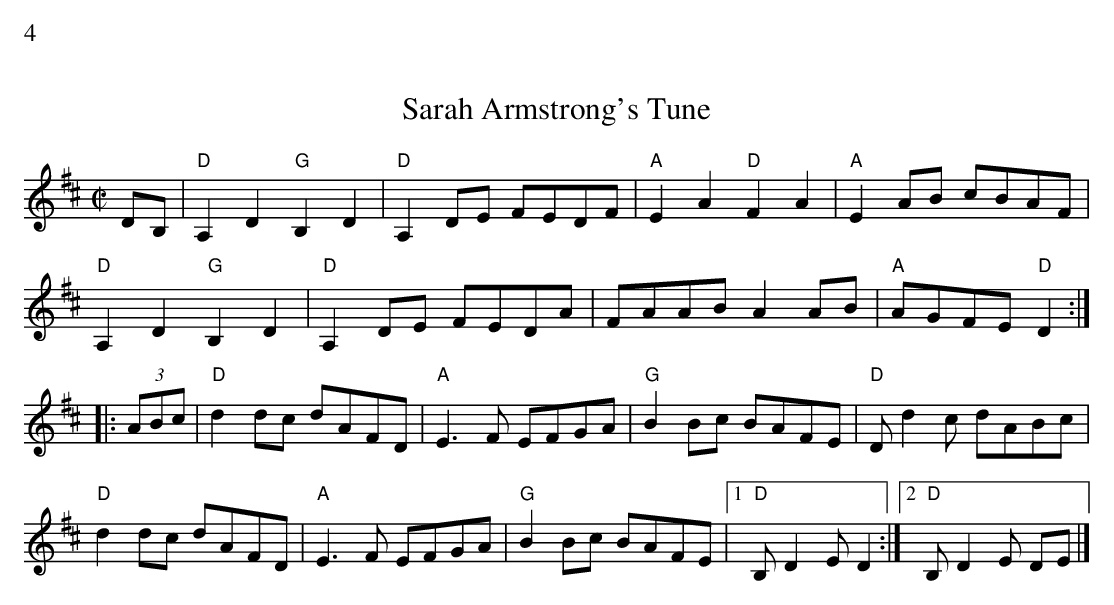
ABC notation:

X:1
%%text 4
T:Sarah Armstrong's Tune
M:C|
L:1/8
K:D
DB,|"D"A,2D2"G"B,2D2|"D"A,2DE FEDF|"A"E2A2 "D"F2A2|"A"E2AB cBAF|
"D"A,2D2"G"B,2D2|"D"A,2DE FEDA|FAAB A2AB|"A"AGFE"D"D2:|
|:(3ABc|"D"d2dc dAFD|"A"E3F EFGA|"G"B2Bc BAFE|"D"D d2c dABc|
"D"d2dc dAFD|"A"E3F EFGA|"G"B2Bc BAFE|1"D"B,D2ED2:|2"D"B,D2E DE|]
